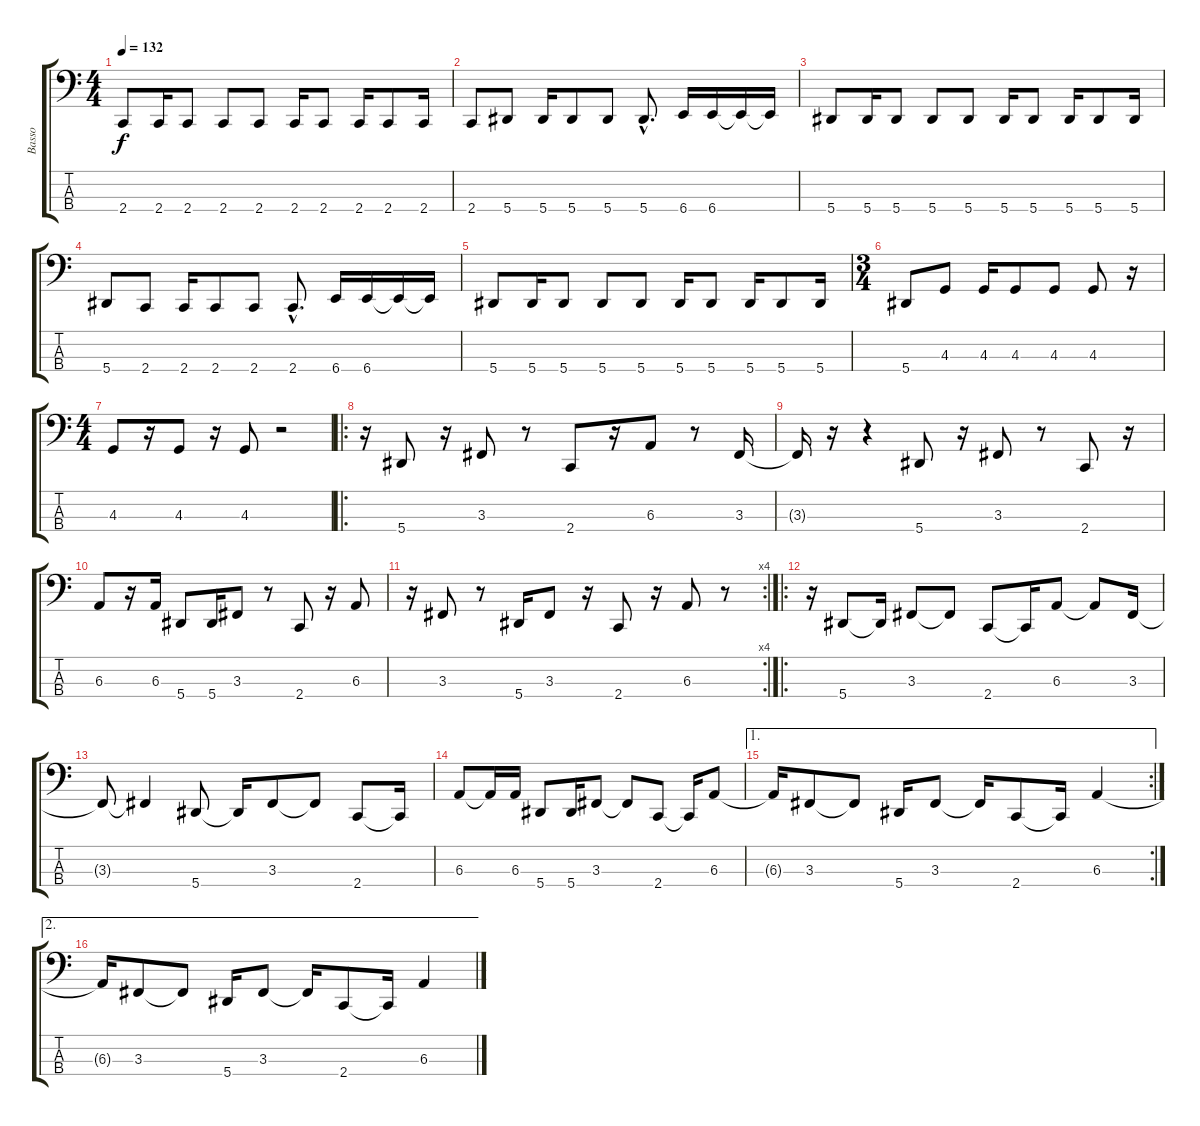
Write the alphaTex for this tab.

\track ("Basso" "Basso") {instrument slapbass2}
\staff {score tabs}
\tuning (Db2 Ab1 Eb1 Bb0) {hide}
\ts (4 4)
\tempo 132
\clef f4
\ks c
2.4.8{dy f} 2.4.16 2.4.8 2.4.8 2.4.8 2.4.16 2.4.8 2.4.16 2.4.8 2.4.16 |
2.4.8 5.4.8 5.4.16 5.4.8 5.4.8 5.4{hac}.8{d} 6.4.16 6.4.16 6.4{t}.16 6.4{t}.16 |
5.4.8 5.4.16 5.4.8 5.4.8 5.4.8 5.4.16 5.4.8 5.4.16 5.4.8 5.4.16 |
5.4.8 2.4.8 2.4.16 2.4.8 2.4.8 2.4{hac}.8{d} 6.4.16 6.4.16 6.4{t}.16 6.4{t}.16 |
5.4.8 5.4.16 5.4.8 5.4.8 5.4.8 5.4.16 5.4.8 5.4.16 5.4.8 5.4.16 |
\ts (3 4)
5.4.8 4.3.8 4.3.16 4.3.8 4.3.8 4.3.8 r.16 |
\ts (4 4)
4.3.8 r.16 4.3.8 r.16 4.3.8 r.2 |
\ro
r.16 5.4.8 r.16 3.3.8 r.8 2.4.8 r.16 6.3.8 r.8 3.3.16 |
3.3{t}.16 r.16 r.4 5.4.8 r.16 3.3.8 r.8 2.4.8 r.16 |
6.3.8 r.16 6.3.16 5.4.8 5.4.16 3.3.8 r.8 2.4.8 r.16 6.3.8 |
\rc 4
r.16 3.3.8 r.8 5.4.16 3.3.8 r.16 2.4.8 r.16 6.3.8 r.8 |
\ro
r.16 5.4.8 5.4{t}.16 3.3.8 3.3{t}.8 2.4.8 2.4{t}.16 6.3.8 6.3{t}.8 3.3.16 |
3.3{t}.8 3.3{t}.4 5.4.8 5.4{t}.16 3.3.8 3.3{t}.8 2.4.8 2.4{t}.16 |
6.3.8 6.3{t}.16 6.3.16 5.4.8 5.4.16 3.3.8 3.3{t}.8 2.4.8 2.4{t}.16 6.3.8 |
\ae 1
\rc 2
6.3{t}.16 3.3.8 3.3{t}.8 5.4.16 3.3.8 3.3{t}.16 2.4.8 2.4{t}.16 6.3.4 |
\ae 2
6.3{t}.16 3.3.8 3.3{t}.8 5.4.16 3.3.8 3.3{t}.16 2.4.8 2.4{t}.16 6.3.4
